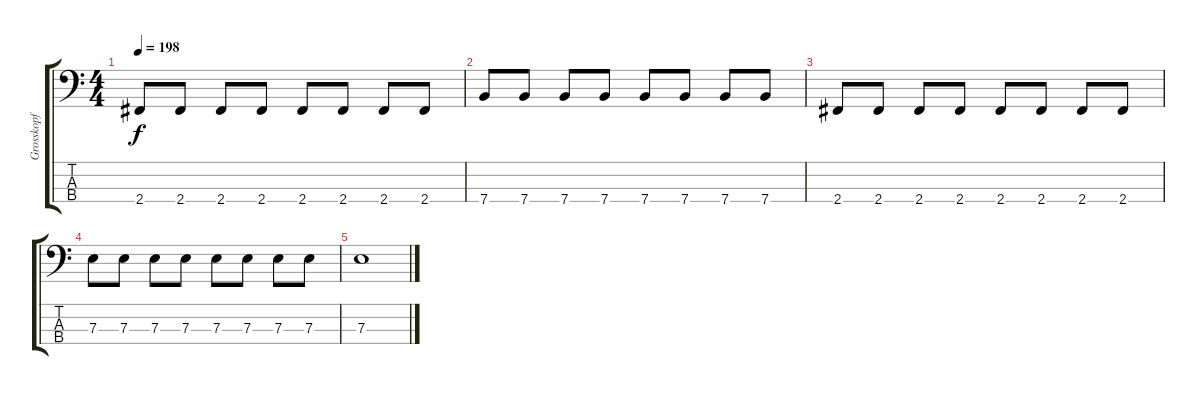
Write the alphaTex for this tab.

\track ("Grosskopf" "Grosskopf") {instrument electricbassfinger}
\staff {score tabs}
\tuning (G2 D2 A1 E1) {hide}
\ts (4 4)
\tempo 198
\clef f4
\ks c
2.4.8{dy f} 2.4.8 2.4.8 2.4.8 2.4.8 2.4.8 2.4.8 2.4.8 |
7.4.8 7.4.8 7.4.8 7.4.8 7.4.8 7.4.8 7.4.8 7.4.8 |
2.4.8 2.4.8 2.4.8 2.4.8 2.4.8 2.4.8 2.4.8 2.4.8 |
7.3.8 7.3.8 7.3.8 7.3.8 7.3.8 7.3.8 7.3.8 7.3.8 |
7.3.1
